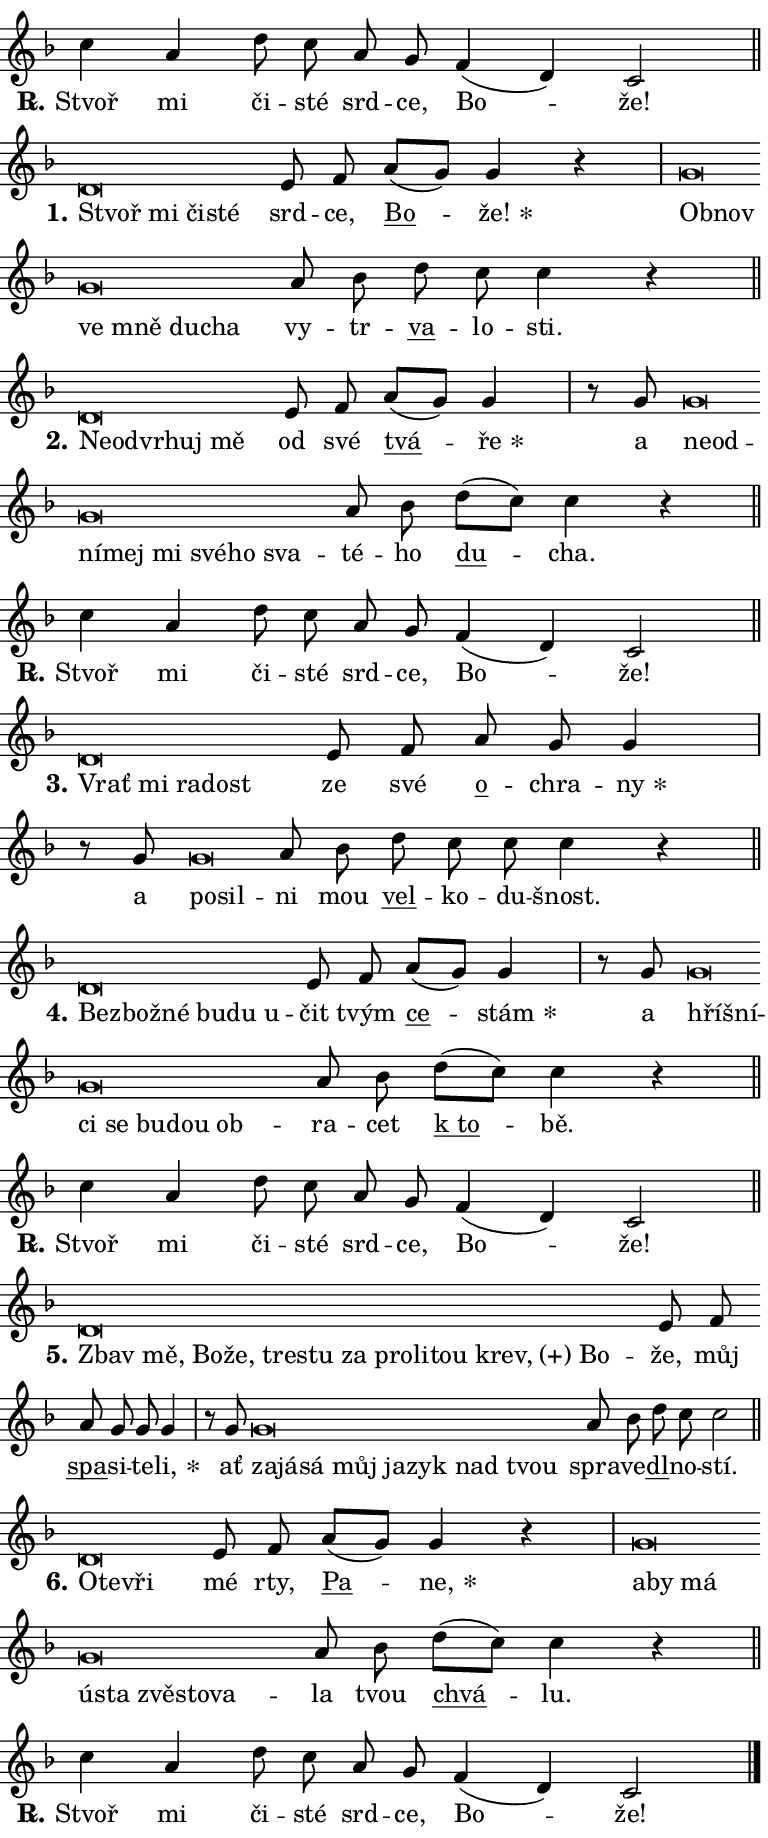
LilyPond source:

\version "2.24.0"
\header { tagline = "" }
\paper {
  indent = 0\cm
  top-margin = 0\cm
  right-margin = 0.13\cm % to fit lyric hyphens
  bottom-margin = 0\cm
  left-margin = 0\cm
  paper-width = 13\cm
  page-breaking = #ly:one-page-breaking
  system-system-spacing.basic-distance = #11
  score-system-spacing.basic-distance = #11
  ragged-last = ##f
}


%% Author: Thomas Morley
%% https://lists.gnu.org/archive/html/lilypond-user/2020-05/msg00002.html
#(define (line-position grob)
"Returns position of @var[grob} in current system:
   @code{'start}, if at first time-step
   @code{'end}, if at last time-step
   @code{'middle} otherwise
"
  (let* ((col (ly:item-get-column grob))
         (ln (ly:grob-object col 'left-neighbor))
         (rn (ly:grob-object col 'right-neighbor))
         (col-to-check-left (if (ly:grob? ln) ln col))
         (col-to-check-right (if (ly:grob? rn) rn col))
         (break-dir-left
           (and
             (ly:grob-property col-to-check-left 'non-musical #f)
             (ly:item-break-dir col-to-check-left)))
         (break-dir-right
           (and
             (ly:grob-property col-to-check-right 'non-musical #f)
             (ly:item-break-dir col-to-check-right))))
        (cond ((eqv? 1 break-dir-left) 'start)
              ((eqv? -1 break-dir-right) 'end)
              (else 'middle))))

#(define (tranparent-at-line-position vctor)
  (lambda (grob)
  "Relying on @code{line-position} select the relevant enry from @var{vctor}.
Used to determine transparency,"
    (case (line-position grob)
      ((end) (not (vector-ref vctor 0)))
      ((middle) (not (vector-ref vctor 1)))
      ((start) (not (vector-ref vctor 2))))))

noteHeadBreakVisibility =
#(define-music-function (break-visibility)(vector?)
"Makes @code{NoteHead}s transparent relying on @var{break-visibility}"
#{
  \override NoteHead.transparent =
    #(tranparent-at-line-position break-visibility)
#})

#(define delete-ledgers-for-transparent-note-heads
  (lambda (grob)
    "Reads whether a @code{NoteHead} is transparent.
If so this @code{NoteHead} is removed from @code{'note-heads} from
@var{grob}, which is supposed to be @code{LedgerLineSpanner}.
As a result ledgers are not printed for this @code{NoteHead}"
    (let* ((nhds-array (ly:grob-object grob 'note-heads))
           (nhds-list
             (if (ly:grob-array? nhds-array)
                 (ly:grob-array->list nhds-array)
                 '()))
           ;; Relies on the transparent-property being done before
           ;; Staff.LedgerLineSpanner.after-line-breaking is executed.
           ;; This is fragile ...
           (to-keep
             (remove
               (lambda (nhd)
                 (ly:grob-property nhd 'transparent #f))
               nhds-list)))
      ;; TODO find a better method to iterate over grob-arrays, similiar
      ;; to filter/remove etc for lists
      ;; For now rebuilt from scratch
      (set! (ly:grob-object grob 'note-heads)  '())
      (for-each
        (lambda (nhd)
          (ly:pointer-group-interface::add-grob grob 'note-heads nhd))
        to-keep))))

squashNotes = {
  \override NoteHead.X-extent = #'(-0.2 . 0.2)
  \override NoteHead.Y-extent = #'(-0.75 . 0)
  \override NoteHead.stencil =
    #(lambda (grob)
       (let ((pos (ly:grob-property grob 'staff-position)))
         (begin
           (if (< pos -7) (display "ERROR: Lower brevis then expected\n") (display ""))
           (if (<= pos -6) ly:text-interface::print ly:note-head::print))))
}
unSquashNotes = {
  \revert NoteHead.X-extent
  \revert NoteHead.Y-extent
  \revert NoteHead.stencil
}

hideNotes = \noteHeadBreakVisibility #begin-of-line-visible
unHideNotes = \noteHeadBreakVisibility #all-visible

% work-around for resetting accidentals
% https://lilypond.org/doc/v2.23/Documentation/notation/displaying-rhythms#unmetered-music
cadenzaMeasure = {
  \cadenzaOff
  \partial 1024 s1024
  \cadenzaOn
}

#(define-markup-command (accent layout props text) (markup?)
  "Underline accented syllable"
  (interpret-markup layout props
    #{\markup \override #'(offset . 4.3) \underline { #text }#}))

responsum = \markup \concat {
  "R" \hspace #-1.05 \path #0.1 #'((moveto 0 0.07) (lineto 0.9 0.8)) \hspace #0.05 "."
}

spaceSize = #0.6828661417322834 % exact space size for TeX Gyre Schola

\layout {
  \context {
    \Staff
    \remove "Time_signature_engraver"
    \override LedgerLineSpanner.after-line-breaking = #delete-ledgers-for-transparent-note-heads
  }
  \context {
    \Lyrics {
      \override LyricSpace.minimum-distance = \spaceSize
      \override LyricText.font-name = #"TeX Gyre Schola"
      \override LyricText.font-size = 1
      \override StanzaNumber.font-name = #"TeX Gyre Schola Bold"
      \override StanzaNumber.font-size = 1
    }
  }
  \context {
    \Score 
    \override NoteHead.text =
      #(lambda (grob) 
        (let ((pos (ly:grob-property grob 'staff-position)))
          #{\markup {
            \combine
              \halign #-0.55 \raise #(if (= pos -6) 0 0.5) \override #'(thickness . 2) \draw-line #'(3.2 . 0)
              \musicglyph "noteheads.sM1"
          }#}))
  }
}

% magnetic-lyrics.ily
%
%   written by
%     Jean Abou Samra <jean@abou-samra.fr>
%     Werner Lemberg <wl@gnu.org>
%
%   adapted by
%     Jiri Hon <jiri.hon@gmail.com>
%
% Version 2022-Apr-15

% https://www.mail-archive.com/lilypond-user@gnu.org/msg149350.html

#(define (Left_hyphen_pointer_engraver context)
   "Collect syllable-hyphen-syllable occurrences in lyrics and store
them in properties.  This engraver only looks to the left.  For
example, if the lyrics input is @code{foo -- bar}, it does the
following.

@itemize @bullet
@item
Set the @code{text} property of the @code{LyricHyphen} grob between
@q{foo} and @q{bar} to @code{foo}.

@item
Set the @code{left-hyphen} property of the @code{LyricText} grob with
text @q{foo} to the @code{LyricHyphen} grob between @q{foo} and
@q{bar}.
@end itemize

Use this auxiliary engraver in combination with the
@code{lyric-@/text::@/apply-@/magnetic-@/offset!} hook."
   (let ((hyphen #f)
         (text #f))
     (make-engraver
      (acknowledgers
       ((lyric-syllable-interface engraver grob source-engraver)
        (set! text grob)))
      (end-acknowledgers
       ((lyric-hyphen-interface engraver grob source-engraver)
        ;(when (not (grob::has-interface grob 'lyric-space-interface))
          (set! hyphen grob)));)
      ((stop-translation-timestep engraver)
       (when (and text hyphen)
         (ly:grob-set-object! text 'left-hyphen hyphen))
       (set! text #f)
       (set! hyphen #f)))))

#(define (lyric-text::apply-magnetic-offset! grob)
   "If the space between two syllables is less than the value in
property @code{LyricText@/.details@/.squash-threshold}, move the right
syllable to the left so that it gets concatenated with the left
syllable.

Use this function as a hook for
@code{LyricText@/.after-@/line-@/breaking} if the
@code{Left_@/hyphen_@/pointer_@/engraver} is active."
   (let ((hyphen (ly:grob-object grob 'left-hyphen #f)))
     (when hyphen
       (let ((left-text (ly:spanner-bound hyphen LEFT)))
         (when (grob::has-interface left-text 'lyric-syllable-interface)
           (let* ((common (ly:grob-common-refpoint grob left-text X))
                  (this-x-ext (ly:grob-extent grob common X))
                  (left-x-ext
                   (begin
                     ;; Trigger magnetism for left-text.
                     (ly:grob-property left-text 'after-line-breaking)
                     (ly:grob-extent left-text common X)))
                  ;; `delta` is the gap width between two syllables.
                  (delta (- (interval-start this-x-ext)
                            (interval-end left-x-ext)))
                  (details (ly:grob-property grob 'details))
                  (threshold (assoc-get 'squash-threshold details 0.2)))
             (when (< delta threshold)
               (let* (;; We have to manipulate the input text so that
                      ;; ligatures crossing syllable boundaries are not
                      ;; disabled.  For languages based on the Latin
                      ;; script this is essentially a beautification.
                      ;; However, for non-Western scripts it can be a
                      ;; necessity.
                      (lt (ly:grob-property left-text 'text))
                      (rt (ly:grob-property grob 'text))
                      (is-space (grob::has-interface hyphen 'lyric-space-interface))
                      (space (if is-space " " ""))
                      (extra-delta (if is-space spaceSize 0))
                      ;; Append new syllable.
                      (ltrt-space (if (and (string? lt) (string? rt))
                                (string-append lt space rt)
                                (make-concat-markup (list lt space rt))))
                      ;; Right-align `ltrt` to the right side.
                      (ltrt-space-markup (grob-interpret-markup
                               grob
                               (make-translate-markup
                                (cons (interval-length this-x-ext) 0)
                                (make-right-align-markup ltrt-space)))))
                 (begin
                   ;; Don't print `left-text`.
                   (ly:grob-set-property! left-text 'stencil #f)
                   ;; Set text and stencil (which holds all collected
                   ;; syllables so far) and shift it to the left.
                   (ly:grob-set-property! grob 'text ltrt-space)
                   (ly:grob-set-property! grob 'stencil ltrt-space-markup)
                   (ly:grob-translate-axis! grob (- (- delta extra-delta)) X))))))))))


#(define (lyric-hyphen::displace-bounds-first grob)
   ;; Make very sure this callback isn't triggered too early.
   (let ((left (ly:spanner-bound grob LEFT))
         (right (ly:spanner-bound grob RIGHT)))
     (ly:grob-property left 'after-line-breaking)
     (ly:grob-property right 'after-line-breaking)
     (ly:lyric-hyphen::print grob)))

squashThreshold = #0.4

\layout {
  \context {
    \Lyrics
    \consists #Left_hyphen_pointer_engraver
    \override LyricText.after-line-breaking =
      #lyric-text::apply-magnetic-offset!
    \override LyricHyphen.stencil = #lyric-hyphen::displace-bounds-first
    \override LyricText.details.squash-threshold = \squashThreshold
    \override LyricHyphen.minimum-distance = 0
    \override LyricHyphen.minimum-length = \squashThreshold
  }
}

squashText = \override LyricText.details.squash-threshold = 9999
unSquashText = \override LyricText.details.squash-threshold = \squashThreshold

leftText = \override LyricText.self-alignment-X = #LEFT
unLeftText = \revert LyricText.self-alignment-X

starOffset = #(lambda (grob) 
                (let ((x_offset (ly:self-alignment-interface::aligned-on-x-parent grob)))
                  (if (= x_offset 0) 0 (+ x_offset 1.2))))

star = #(define-music-function (syllable)(string?)
"Append star separator at the end of a syllable"
#{
  \once \override LyricText.X-offset = #starOffset
  \lyricmode { \markup {
    #syllable
    \override #'((font-name . "TeX Gyre Schola Bold")) \hspace #0.2 \lower #0.65 \larger "*"
  } }
#})

starAccent = #(define-music-function (syllable)(string?)
"Append star separator at the end of a syllable and make accent"
#{
  \once \override LyricText.X-offset = #starOffset
  \lyricmode { \markup {
    \accent #syllable
    \override #'((font-name . "TeX Gyre Schola Bold")) \hspace #0.2 \lower #0.65 \larger "*"
  } }
#})

breath = #(define-music-function (syllable)(string?)
"Append breathing indicator at the end of a syllable"
#{
  \lyricmode { \markup { #syllable "+" } }
#})

optionalBreath = #(define-music-function (syllable)(string?)
"Append optional breathing indicator at the end of a syllable"
#{
  \lyricmode { \markup { #syllable "(+)" } }
#})


\score {
    <<
        \new Voice = "melody" { \cadenzaOn \key f \major \relative { c''4 a d8 c a g \bar "" f4( d) c2 \cadenzaMeasure \bar "||" \break } }
        \new Lyrics \lyricsto "melody" { \lyricmode { \set stanza = \responsum
Stvoř mi či -- sté srd -- ce, Bo -- že! } }
    >>
    \layout {}
}

\score {
    <<
        \new Voice = "melody" { \cadenzaOn \key f \major \relative { \squashNotes d'\breve*1/16 \hideNotes \breve*1/16 \bar "" \breve*1/16 \breve*1/16 \bar "" \unHideNotes \unSquashNotes e8 f \bar "" a[( g)] g4 r \cadenzaMeasure \bar "|" \squashNotes g\breve*1/16 \hideNotes \breve*1/16 \bar "" \breve*1/16 \bar "" \breve*1/16 \bar "" \breve*1/16 \breve*1/16 \bar "" \unHideNotes \unSquashNotes a8 bes \bar "" d c c4 r \cadenzaMeasure \bar "||" \break } }
        \new Lyrics \lyricsto "melody" { \lyricmode { \set stanza = "1."
\leftText Stvoř \squashText mi či -- sté \unLeftText \unSquashText srd -- ce, \markup \accent Bo -- \star že! \leftText Ob -- \squashText nov ve mně du -- cha \unLeftText \unSquashText vy -- tr -- \markup \accent va -- lo -- sti. } }
    >>
    \layout {}
}

\score {
    <<
        \new Voice = "melody" { \cadenzaOn \key f \major \relative { \squashNotes d'\breve*1/16 \hideNotes \breve*1/16 \bar "" \breve*1/16 \bar "" \breve*1/16 \breve*1/16 \bar "" \unHideNotes \unSquashNotes e8 f \bar "" a[( g)] g4 \cadenzaMeasure \bar "|" r8 g8 \squashNotes g\breve*1/16 \hideNotes \breve*1/16 \bar "" \breve*1/16 \bar "" \breve*1/16 \bar "" \breve*1/16 \bar "" \breve*1/16 \bar "" \breve*1/16 \breve*1/16 \bar "" \unHideNotes \unSquashNotes a8 bes \bar "" d[( c)] c4 r \cadenzaMeasure \bar "||" \break } }
        \new Lyrics \lyricsto "melody" { \lyricmode { \set stanza = "2."
\leftText Ne -- \squashText od -- vr -- huj mě \unLeftText \unSquashText od své \markup \accent tvá -- \star ře a \leftText ne -- \squashText od -- ní -- mej mi své -- ho sva -- \unLeftText \unSquashText té -- ho \markup \accent du -- cha. } }
    >>
    \layout {}
}

\score {
    <<
        \new Voice = "melody" { \cadenzaOn \key f \major \relative { c''4 a d8 c a g \bar "" f4( d) c2 \cadenzaMeasure \bar "||" \break } }
        \new Lyrics \lyricsto "melody" { \lyricmode { \set stanza = \responsum
Stvoř mi či -- sté srd -- ce, Bo -- že! } }
    >>
    \layout {}
}

\score {
    <<
        \new Voice = "melody" { \cadenzaOn \key f \major \relative { \squashNotes d'\breve*1/16 \hideNotes \breve*1/16 \bar "" \breve*1/16 \breve*1/16 \bar "" \unHideNotes \unSquashNotes e8 f \bar "" a g g4 \cadenzaMeasure \bar "|" r8 g8 \squashNotes g\breve*1/16 \hideNotes \breve*1/16 \bar "" \unHideNotes \unSquashNotes a8 bes \bar "" d c c c4 r \cadenzaMeasure \bar "||" \break } }
        \new Lyrics \lyricsto "melody" { \lyricmode { \set stanza = "3."
\leftText Vrať \squashText mi ra -- dost \unLeftText \unSquashText ze své \markup \accent o -- chra -- \star ny a \leftText po -- \squashText sil -- \unLeftText \unSquashText ni mou \markup \accent vel -- ko -- du -- šnost. } }
    >>
    \layout {}
}

\score {
    <<
        \new Voice = "melody" { \cadenzaOn \key f \major \relative { \squashNotes d'\breve*1/16 \hideNotes \breve*1/16 \bar "" \breve*1/16 \bar "" \breve*1/16 \bar "" \breve*1/16 \breve*1/16 \bar "" \unHideNotes \unSquashNotes e8 f \bar "" a[( g)] g4 \cadenzaMeasure \bar "|" r8 g8 \squashNotes g\breve*1/16 \hideNotes \breve*1/16 \bar "" \breve*1/16 \bar "" \breve*1/16 \bar "" \breve*1/16 \bar "" \breve*1/16 \breve*1/16 \bar "" \unHideNotes \unSquashNotes a8 bes \bar "" d[( c)] c4 r \cadenzaMeasure \bar "||" \break } }
        \new Lyrics \lyricsto "melody" { \lyricmode { \set stanza = "4."
\leftText Bez -- \squashText bož -- né bu -- du u -- \unLeftText \unSquashText čit tvým \markup \accent ce -- \star stám a \leftText hří -- \squashText šní -- ci se bu -- dou ob -- \unLeftText \unSquashText ra -- cet \markup \accent "k to" -- bě. } }
    >>
    \layout {}
}

\score {
    <<
        \new Voice = "melody" { \cadenzaOn \key f \major \relative { c''4 a d8 c a g \bar "" f4( d) c2 \cadenzaMeasure \bar "||" \break } }
        \new Lyrics \lyricsto "melody" { \lyricmode { \set stanza = \responsum
Stvoř mi či -- sté srd -- ce, Bo -- že! } }
    >>
    \layout {}
}

\score {
    <<
        \new Voice = "melody" { \cadenzaOn \key f \major \relative { \squashNotes d'\breve*1/16 \hideNotes \breve*1/16 \bar "" \breve*1/16 \bar "" \breve*1/16 \bar "" \breve*1/16 \bar "" \breve*1/16 \bar "" \breve*1/16 \bar "" \breve*1/16 \bar "" \breve*1/16 \bar "" \breve*1/16 \bar "" \breve*1/16 \breve*1/16 \bar "" \unHideNotes \unSquashNotes e8 f \bar "" a g g g4 \cadenzaMeasure \bar "|" r8 g8 \squashNotes g\breve*1/16 \hideNotes \breve*1/16 \bar "" \breve*1/16 \bar "" \breve*1/16 \bar "" \breve*1/16 \bar "" \breve*1/16 \bar "" \breve*1/16 \breve*1/16 \bar "" \unHideNotes \unSquashNotes a8 bes \bar "" d c c2 \cadenzaMeasure \bar "||" \break } }
        \new Lyrics \lyricsto "melody" { \lyricmode { \set stanza = "5."
\leftText Zbav \squashText mě, Bo -- že, tre -- stu za pro -- li -- tou \optionalBreath krev, Bo -- \unLeftText \unSquashText že, můj \markup \accent spa -- si -- te -- \star li, ať \leftText za -- \squashText já -- sá můj ja -- zyk nad tvou \unLeftText \unSquashText spra -- ve -- \markup \accent dl -- no -- stí. } }
    >>
    \layout {}
}

\score {
    <<
        \new Voice = "melody" { \cadenzaOn \key f \major \relative { \squashNotes d'\breve*1/16 \hideNotes \breve*1/16 \breve*1/16 \bar "" \unHideNotes \unSquashNotes e8 f \bar "" a[( g)] g4 r \cadenzaMeasure \bar "|" \squashNotes g\breve*1/16 \hideNotes \breve*1/16 \bar "" \breve*1/16 \bar "" \breve*1/16 \bar "" \breve*1/16 \bar "" \breve*1/16 \bar "" \breve*1/16 \breve*1/16 \bar "" \unHideNotes \unSquashNotes a8 bes \bar "" d[( c)] c4 r \cadenzaMeasure \bar "||" \break } }
        \new Lyrics \lyricsto "melody" { \lyricmode { \set stanza = "6."
\leftText O -- \squashText te -- vři \unLeftText \unSquashText mé rty, \markup \accent Pa -- \star ne, \leftText a -- \squashText by má ú -- sta zvě -- sto -- va -- \unLeftText \unSquashText la tvou \markup \accent chvá -- lu. } }
    >>
    \layout {}
}

\score {
    <<
        \new Voice = "melody" { \cadenzaOn \key f \major \relative { c''4 a d8 c a g \bar "" f4( d) c2 \cadenzaMeasure \bar "||" \break } \bar "|." }
        \new Lyrics \lyricsto "melody" { \lyricmode { \set stanza = \responsum
Stvoř mi či -- sté srd -- ce, Bo -- že! } }
    >>
    \layout {}
}
